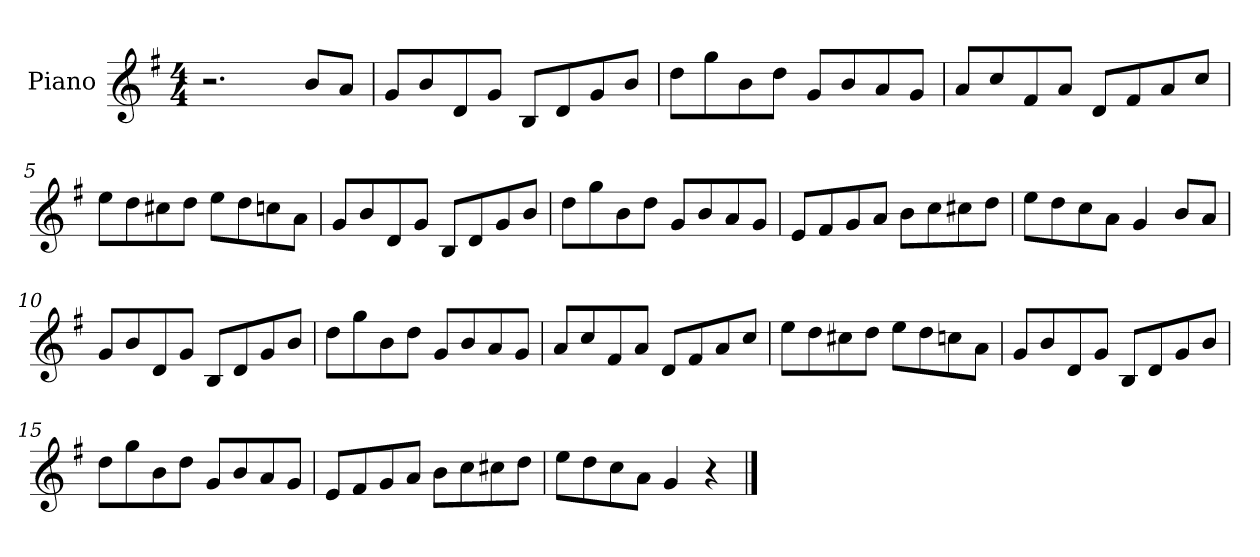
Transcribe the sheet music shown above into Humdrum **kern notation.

**kern
*part1
*staff1
*I"Piano
*I'Pno
*clefG2
*k[f#]
*M4/4
=1
2.r
8b/L
8a/J
=2
8g/L
8b/
8d/
8g/J
8B/L
8d/
8g/
8b/J
=3
8dd\L
8gg\
8b\
8dd\J
8g/L
8b/
8a/
8g/J
=4
8a/L
8cc/
8f#/
8a/J
8d/L
8f#/
8a/
8cc/J
=5
8ee\L
8dd\
8cc#X\
8dd\J
8ee\L
8dd\
8ccn\
8a\J
=6
8g/L
8b/
8d/
8g/J
8B/L
8d/
8g/
8b/J
=7
8dd\L
8gg\
8b\
8dd\J
8g/L
8b/
8a/
8g/J
=8
8e/L
8f#/
8g/
8a/J
8b\L
8cc\
8cc#X\
8dd\J
=9
8ee\L
8dd\
8cc\
8a\J
4g/
8b/L
8a/J
=10
8g/L
8b/
8d/
8g/J
8B/L
8d/
8g/
8b/J
=11
8dd\L
8gg\
8b\
8dd\J
8g/L
8b/
8a/
8g/J
=12
8a/L
8cc/
8f#/
8a/J
8d/L
8f#/
8a/
8cc/J
=13
8ee\L
8dd\
8cc#X\
8dd\J
8ee\L
8dd\
8ccn\
8a\J
=14
8g/L
8b/
8d/
8g/J
8B/L
8d/
8g/
8b/J
=15
8dd\L
8gg\
8b\
8dd\J
8g/L
8b/
8a/
8g/J
=16
8e/L
8f#/
8g/
8a/J
8b\L
8cc\
8cc#X\
8dd\J
=17
8ee\L
8dd\
8cc\
8a\J
4g/
4r
==
*-
